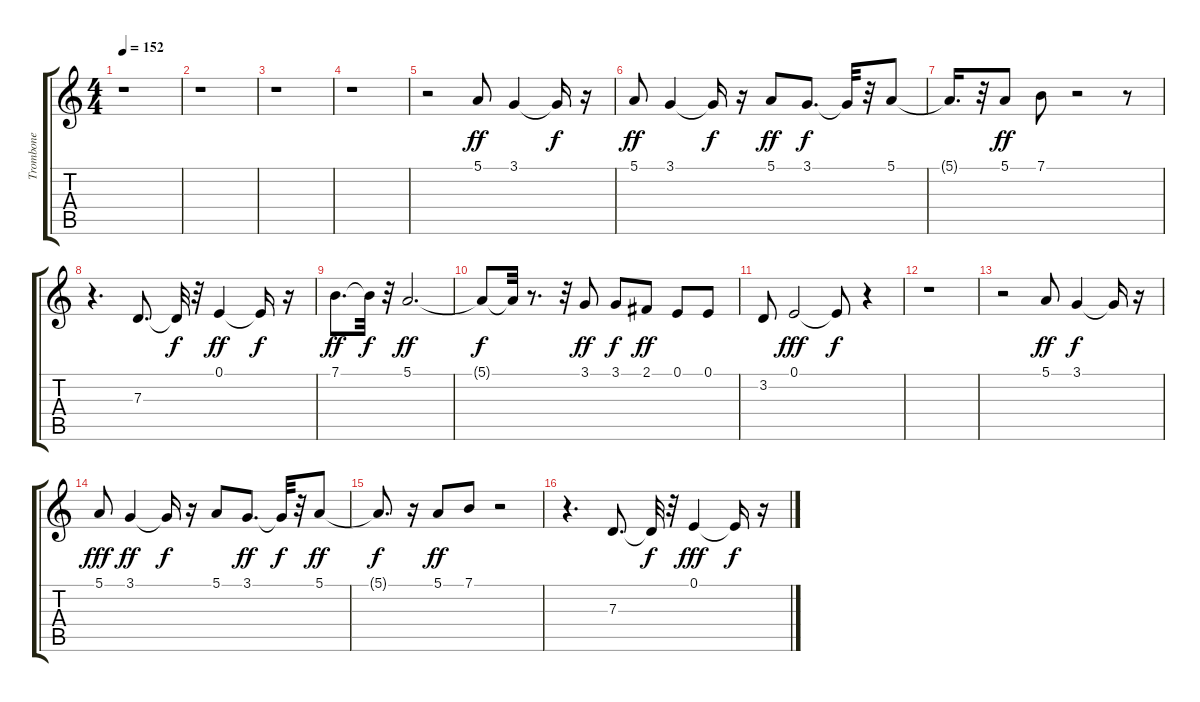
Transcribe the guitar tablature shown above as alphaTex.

\track ("Trombone" "Trombone") {instrument trombone}
\staff {score tabs}
\tuning (E4 B3 G3 D3 A2 E2) {hide}
\ts (4 4)
\tempo 152
\clef g2
\ks c
r.1{dy ff} |
r.1 |
r.1 |
r.1 |
r.2 5.1.8 3.1.4 3.1{t}.16{dy f} r.16 |
5.1.8{dy ff} 3.1.4 3.1{t}.16{dy f} r.16 5.1.8{dy ff} 3.1.8{d dy f} 3.1{t}.32 r.32 5.1.8 |
5.1{t}.16{d} r.32 5.1.8{dy ff} 7.1.8 r.2 r.8 |
r.4{d} 7.3.8{d} 7.3{t}.32{dy f} r.32 0.1.4{dy ff} 0.1{t}.16{dy f} r.16 |
7.1.8{d dy ff} 7.1{t}.32{dy f} r.32 5.1.2{d dy ff} |
5.1{t}.8{dy f} 5.1{t}.32 r.8{d} r.32 3.1.8{dy ff} 3.1.8{dy f} 2.1.8{dy ff} 0.1.8 0.1.8 |
3.2.8 0.1.2{dy fff} 0.1{t}.8{dy f} r.4 |
r.1 |
r.2 5.1.8{dy ff} 3.1.4{dy f} 3.1{t}.16 r.16 |
5.1.8{dy fff} 3.1.4{dy ff} 3.1{t}.16{dy f} r.16 5.1.8 3.1.8{d dy ff} 3.1{t}.32{dy f} r.32 5.1.8{dy ff} |
5.1{t}.8{d dy f} r.16 5.1.8{dy ff} 7.1.8 r.2 |
r.4{d} 7.3.8{d} 7.3{t}.32{dy f} r.32 0.1.4{dy fff} 0.1{t}.16{dy f} r.16
